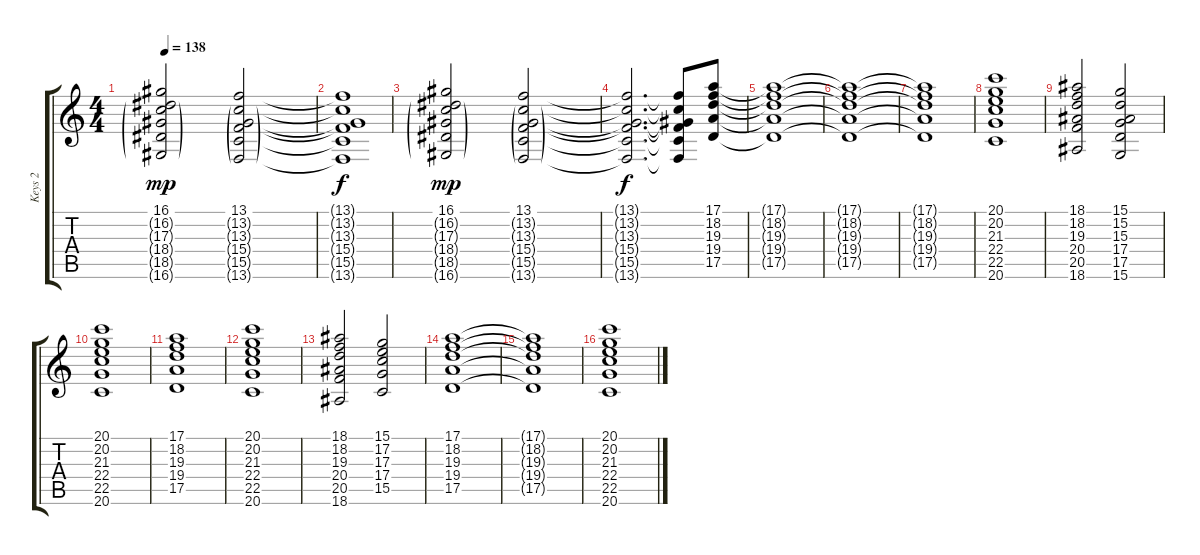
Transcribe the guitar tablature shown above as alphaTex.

\track ("Keys 2" "Keys 2") {instrument stringensemble1}
\staff {score tabs}
\tuning (E4 B3 G3 D3 A2 E2) {hide}
\ts (4 4)
\tempo 138
\clef g2
\ks c
(16.1 16.2{g} 17.3{g} 18.4{g} 18.5{g} 16.6{g}).2{dy mp} (13.1 13.2{g} 13.3{g} 15.4{g} 15.5{g} 13.6{g}).2 |
(13.1{t} 13.2{t} 13.3{t} 15.4{t} 15.5{t} 13.6{t}).1{dy f} |
(16.1 16.2{g} 17.3{g} 18.4{g} 18.5{g} 16.6{g}).2{dy mp} (13.1 13.2{g} 13.3{g} 15.4{g} 15.5{g} 13.6{g}).2 |
(13.1{t} 13.2{t} 13.3{t} 15.4{t} 15.5{t} 13.6{t}).2{d dy f} (13.1{t} 13.2{t} 13.3{t} 15.4{t} 15.5{t} 13.6{t}).8 (17.1 18.2 19.3 19.4 17.5).8{volume 5} |
(17.1{t} 18.2{t} 19.3{t} 19.4{t} 17.5{t}).1 |
(17.1{t} 18.2{t} 19.3{t} 19.4{t} 17.5{t}).1 |
(17.1{t} 18.2{t} 19.3{t} 19.4{t} 17.5{t}).1 |
(20.1 20.2 21.3 22.4 22.5 20.6).1 |
(18.1 18.2 19.3 20.4 20.5 18.6).2 (15.1 15.2 15.3 17.4 17.5 15.6).2 |
(20.1 20.2 21.3 22.4 22.5 20.6).1 |
(17.1 18.2 19.3 19.4 17.5).1 |
(20.1 20.2 21.3 22.4 22.5 20.6).1 |
(18.1 18.2 19.3 20.4 20.5 18.6).2 (15.1 17.2 17.3 17.4 15.5).2 |
(17.1 18.2 19.3 19.4 17.5).1 |
(17.1{t} 18.2{t} 19.3{t} 19.4{t} 17.5{t}).1 |
(20.1 20.2 21.3 22.4 22.5 20.6).1
